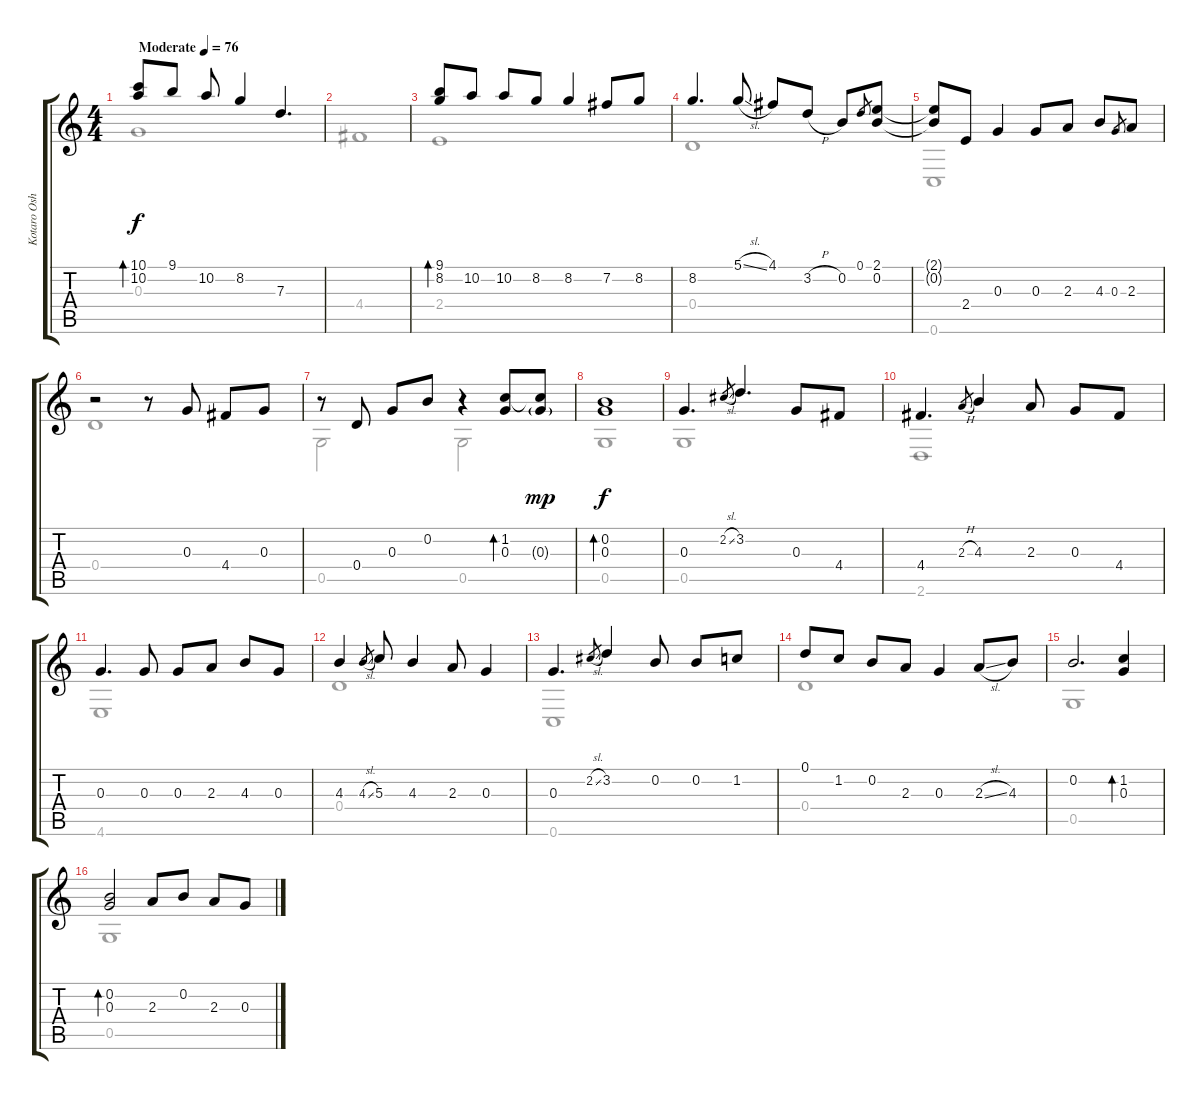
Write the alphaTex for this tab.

\track ("Kotaro Oshio" "Kotaro Osh") {instrument acousticguitarsteel}
\staff {score tabs}
\tuning (D4 B3 G3 D3 G2 C2) {hide}
\voice
\ts (4 4)
\tempo (76 "Moderate")
\clef g2
\ks c
(10.1 10.2).8{bd 480 dy f instrument acousticguitarsteel} 9.1.8 10.2.8 8.2.4 7.3.4{d} |
|
(9.1 8.2).8{bd 480} 10.2.8 10.2.8 8.2.8 8.2.4 7.2.8 8.2.8 |
8.2.4{d} 5.1{sl}.8 4.1.8 3.2{h}.8 0.2.8 0.1.8{gr} (2.1 0.2).8 |
(2.1{t} 0.2{t}).8 2.4.8 0.3.4 0.3.8 2.3.8 4.3.8 0.3.8{gr} 2.3.8 |
r.2 r.8 0.3.8 4.4.8 0.3.8 |
r.8 0.4.8 0.3.8 0.2.8 r.4 (1.2 0.3).8{bd 480} (1.2{t} 0.3{g}).8{dy mp} |
(0.2 0.3).1{bd 120 dy f} |
0.3.4{d} 2.2{sl}.8{gr} 3.2.4{d} 0.3.8 4.4.8 |
4.4.4{d} 2.3{h}.8{gr} 4.3.4 2.3.8 0.3.8 4.4.8 |
0.3.4{d} 0.3.8 0.3.8 2.3.8 4.3.8 0.3.8 |
4.3.4 4.3{sl}.8{gr} 5.3.8 4.3.4 2.3.8 0.3.4 |
0.3.4{d} 2.2{sl}.8{gr} 3.2.4 0.2.8 0.2.8 1.2.8 |
0.1.8 1.2.8 0.2.8 2.3.8 0.3.4 2.3{sl}.8 4.3.8 |
0.2.2{d} (1.2 0.3).4{bd 120} |
(0.2 0.3).2{bd 120} 2.3.8 0.2.8 2.3.8 0.3.8
\voice
\clef g2
\ottava regular
\simile none
\ks c
0.3.1{dy f} |
4.4.1 |
2.4.1 |
0.4.1 |
0.6.1 |
0.4.1 |
0.5.2 0.5.2 |
0.5.1 |
0.5.1 |
2.6.1 |
4.6.1 |
0.4.1 |
0.6.1 |
0.4.1 |
0.5.1 |
0.5.1
